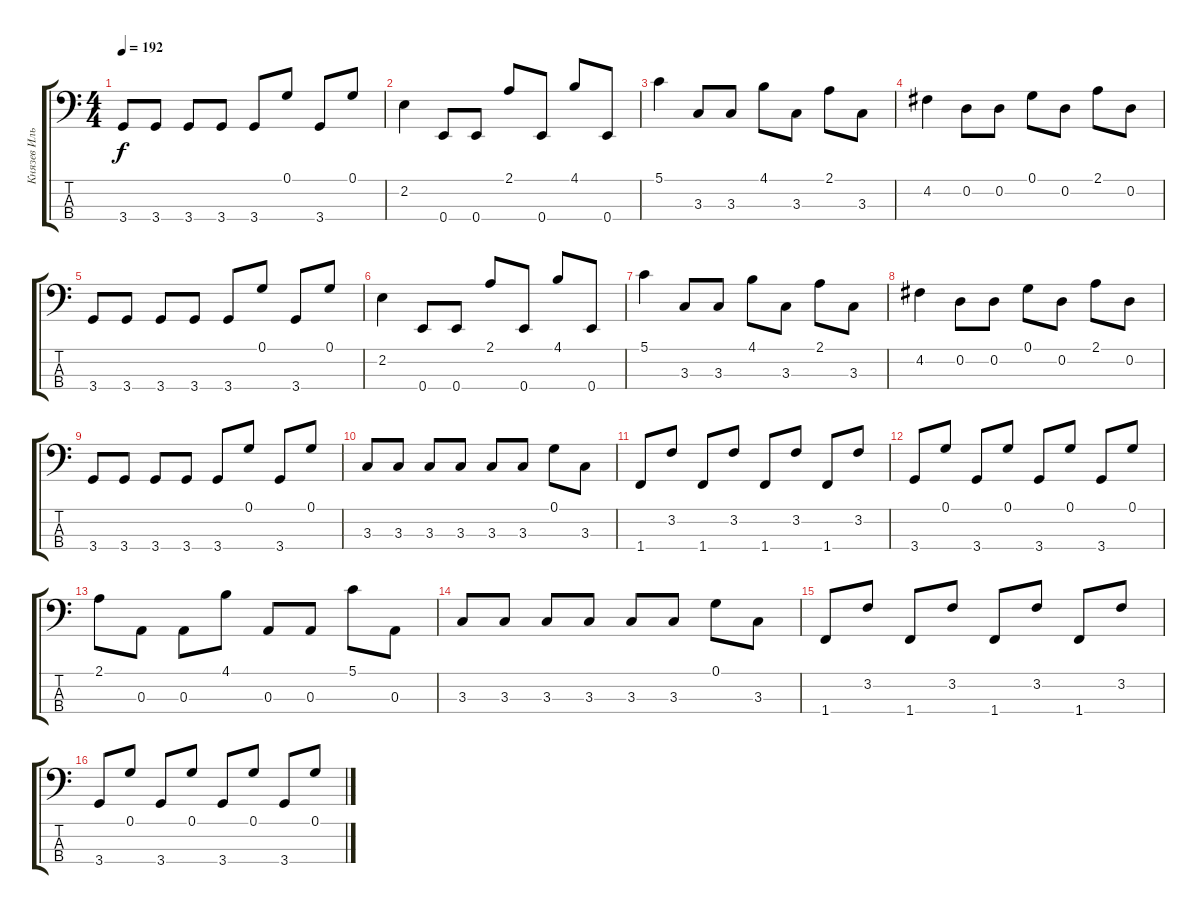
\track ("Князев Илья" "Князев Иль") {instrument electricbasspick}
\staff {score tabs}
\tuning (G2 D2 A1 E1) {hide}
\ts (4 4)
\tempo 192
\clef f4
\ks c
3.4.8{dy f} 3.4.8 3.4.8 3.4.8 3.4.8 0.1.8 3.4.8 0.1.8 |
2.2.4 0.4.8 0.4.8 2.1.8 0.4.8 4.1.8 0.4.8 |
5.1.4 3.3.8 3.3.8 4.1.8 3.3.8 2.1.8 3.3.8 |
4.2.4 0.2.8 0.2.8 0.1.8 0.2.8 2.1.8 0.2.8 |
3.4.8 3.4.8 3.4.8 3.4.8 3.4.8 0.1.8 3.4.8 0.1.8 |
2.2.4 0.4.8 0.4.8 2.1.8 0.4.8 4.1.8 0.4.8 |
5.1.4 3.3.8 3.3.8 4.1.8 3.3.8 2.1.8 3.3.8 |
4.2.4 0.2.8 0.2.8 0.1.8 0.2.8 2.1.8 0.2.8 |
3.4.8 3.4.8 3.4.8 3.4.8 3.4.8 0.1.8 3.4.8 0.1.8 |
3.3.8 3.3.8 3.3.8 3.3.8 3.3.8 3.3.8 0.1.8 3.3.8 |
1.4.8 3.2.8 1.4.8 3.2.8 1.4.8 3.2.8 1.4.8 3.2.8 |
3.4.8 0.1.8 3.4.8 0.1.8 3.4.8 0.1.8 3.4.8 0.1.8 |
2.1.8 0.3.8 0.3.8 4.1.8 0.3.8 0.3.8 5.1.8 0.3.8 |
3.3.8 3.3.8 3.3.8 3.3.8 3.3.8 3.3.8 0.1.8 3.3.8 |
1.4.8 3.2.8 1.4.8 3.2.8 1.4.8 3.2.8 1.4.8 3.2.8 |
3.4.8 0.1.8 3.4.8 0.1.8 3.4.8 0.1.8 3.4.8 0.1.8
